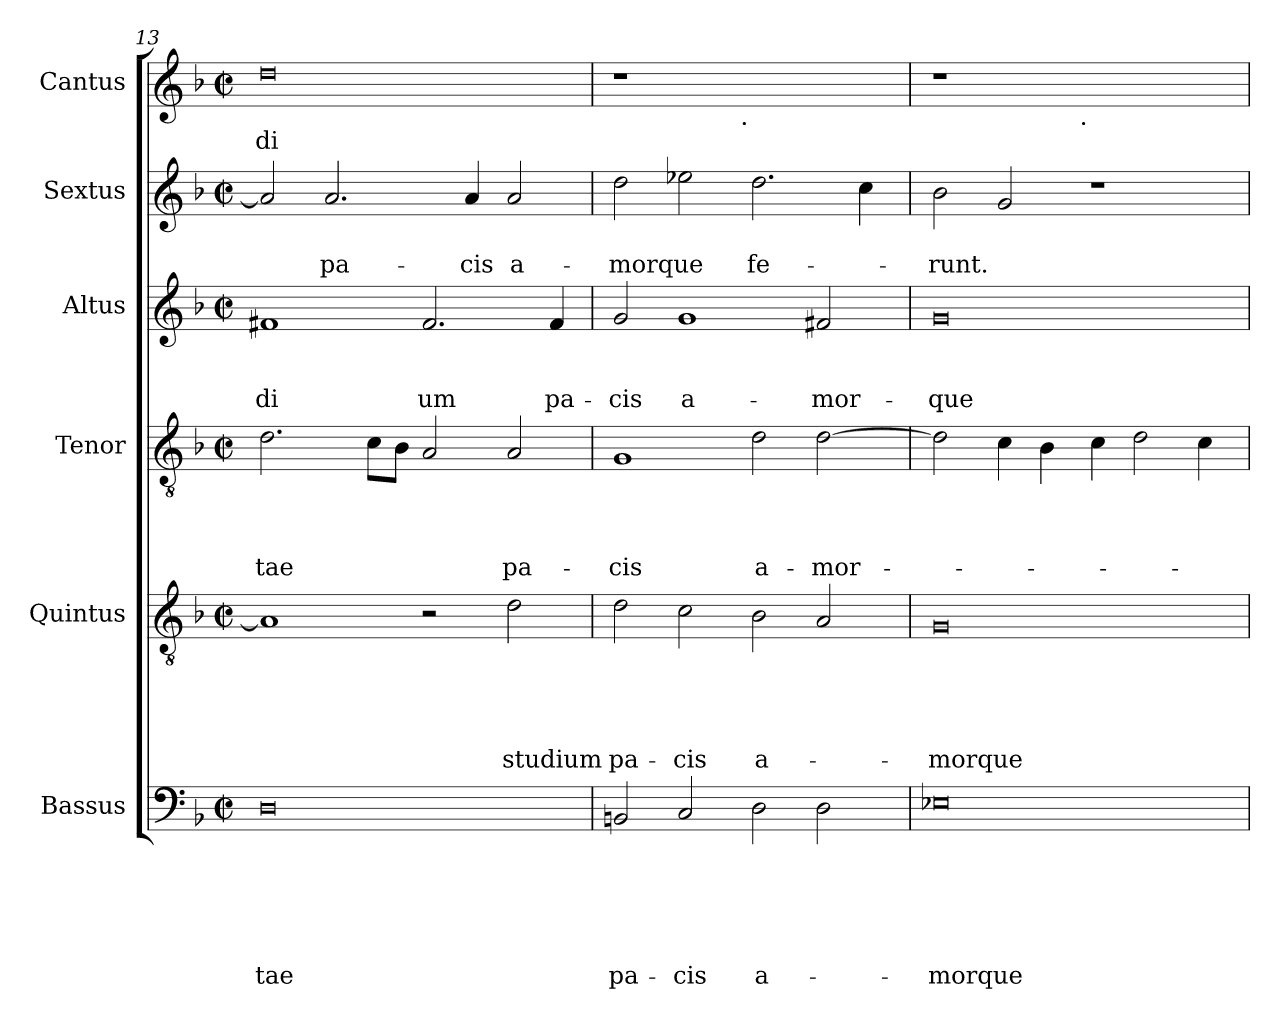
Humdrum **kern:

**kern	**text	**text	**text	**text	**text	**text	**kern	**text	**text	**text	**text	**text	**kern	**text	**text	**text	**text	**kern	**text	**text	**text	**kern	**text	**text	**kern	**text
*part6	*part6	*part6	*part6	*part6	*part6	*part6	*part5	*part5	*part5	*part5	*part5	*part5	*part4	*part4	*part4	*part4	*part4	*part3	*part3	*part3	*part3	*part2	*part2	*part2	*part1	*part1
*staff6	*staff6	*staff6	*staff6	*staff6	*staff6	*staff6	*staff5	*staff5	*staff5	*staff5	*staff5	*staff5	*staff4	*staff4	*staff4	*staff4	*staff4	*staff3	*staff3	*staff3	*staff3	*staff2	*staff2	*staff2	*staff1	*staff1
*I"Bassus	*	*	*	*	*	*	*I"Quintus	*	*	*	*	*	*I"Tenor	*	*	*	*	*I"Altus	*	*	*	*I"Sextus	*	*	*I"Cantus	*
!!LO:PB:g=z
*clefF4	*	*	*	*	*	*	*clefGv2	*	*	*	*	*	*clefGv2	*	*	*	*	*clefG2	*	*	*	*clefG2	*	*	*clefG2	*
*k[b-]	*	*	*	*	*	*	*k[b-]	*	*	*	*	*	*k[b-]	*	*	*	*	*k[b-]	*	*	*	*k[b-]	*	*	*k[b-]	*
*F:	*	*	*	*	*	*	*F:	*	*	*	*	*	*F:	*	*	*	*	*F:	*	*	*	*F:	*	*	*F:	*
*M2/2	*	*	*	*	*	*	*M2/2	*	*	*	*	*	*M2/2	*	*	*	*	*M2/2	*	*	*	*M2/2	*	*	*M2/2	*
*met(c|)	*	*	*	*	*	*	*met(c|)	*	*	*	*	*	*met(c|)	*	*	*	*	*met(c|)	*	*	*	*met(c|)	*	*	*met(c|)	*
=13	=13	=13	=13	=13	=13	=13	=13	=13	=13	=13	=13	=13	=13	=13	=13	=13	=13	=13	=13	=13	=13	=13	=13	=13	=13	=13
!	!	!	!	!	!	!LO:LY:b	!	!	!	!	!	!	!	!	!	!	!LO:LY:b	!	!	!	!LO:LY:b	!	!	!	!	!LO:LY:b
0D	.	.	.	.	.	-tae	1A]	.	.	.	.	.	2.d\	.	.	.	-tae	1f#X	.	.	di	2a/]	.	.	0dd	di
!	!	!	!	!	!	!	!	!	!	!	!	!	!	!	!	!	!	!	!	!	!	!	!	!LO:LY:b	!	!
.	.	.	.	.	.	.	.	.	.	.	.	.	.	.	.	.	.	.	.	.	.	2.a/	.	pa-	.	.
.	.	.	.	.	.	.	.	.	.	.	.	.	8c\L	.	.	.	.	.	.	.	.	.	.	.	.	.
.	.	.	.	.	.	.	.	.	.	.	.	.	8B-\J	.	.	.	.	.	.	.	.	.	.	.	.	.
!	!	!	!	!	!	!	!	!	!	!	!	!	!	!	!	!	!	!	!	!	!LO:LY:b	!	!	!	!	!
.	.	.	.	.	.	.	2r	.	.	.	.	.	2A/	.	.	.	.	2.f#/	.	.	um	.	.	.	.	.
!	!	!	!	!	!	!	!	!	!	!	!	!	!	!	!	!	!	!	!	!	!	!	!	!LO:LY:b	!	!
.	.	.	.	.	.	.	.	.	.	.	.	.	.	.	.	.	.	.	.	.	.	4a/	.	-cis	.	.
!	!	!	!	!	!	!	!	!	!	!	!	!LO:LY:b	!	!	!	!	!LO:LY:b	!	!	!	!	!	!	!LO:LY:b	!	!
.	.	.	.	.	.	.	2d\	.	.	.	.	studium	2A/	.	.	.	pa-	.	.	.	.	2a/	.	a-	.	.
!	!	!	!	!	!	!	!	!	!	!	!	!	!	!	!	!	!	!	!	!	!LO:LY:b	!	!	!	!	!
.	.	.	.	.	.	.	.	.	.	.	.	.	.	.	.	.	.	4f#/	.	.	pa-	.	.	.	.	.
=14	=14	=14	=14	=14	=14	=14	=14	=14	=14	=14	=14	=14	=14	=14	=14	=14	=14	=14	=14	=14	=14	=14	=14	=14	=14	=14
!	!	!	!	!	!	!LO:LY:b	!	!	!	!	!	!LO:LY:b	!	!	!	!	!LO:LY:b	!	!	!	!LO:LY:b	!	!	!LO:LY:b	!	!
*	*	*	*	*	*	*	*	*	*	*	*	*	*	*	*	*	*	*	*	*	*	*	*	*	*^	*
2BBn/	.	.	.	.	.	pa-	2d\	.	.	.	.	pa-	1G	.	.	.	-cis	2g/	.	.	-cis	2dd\	.	-morque	1r	2ryy	.
!	!	!	!	!	!	!LO:LY:b	!	!	!	!	!	!LO:LY:b	!	!	!	!	!	!	!	!	!LO:LY:b	!	!	!	!	!	!
2C/	.	.	.	.	.	-cis	2c\	.	.	.	.	-cis	.	.	.	.	.	1g	.	.	a-	2ee-X\	.	.	.	4...ryy	.
!	!	!	!	!	!	!	!	!	!	!	!	!	!	!	!	!	!	!	!	!	!	!	!	!	!	!LO:TX:b:t=.	!
.	.	.	.	.	.	.	.	.	.	.	.	.	.	.	.	.	.	.	.	.	.	.	.	.	.	1ryy	.
!	!	!	!	!	!	!LO:LY:b	!	!	!	!	!	!LO:LY:b	!	!	!	!	!LO:LY:b	!	!	!	!	!	!	!LO:LY:b	!	!	!
2D\	.	.	.	.	.	a-	2B-\	.	.	.	.	a-	2d\	.	.	.	a-	.	.	.	.	2.dd\	.	fe-	1ryy	.	.
!	!	!	!	!	!	!	!	!	!	!	!	!	!	!	!	!	!LO:LY:b	!	!	!	!LO:LY:b	!	!	!	!	!	!
2D\	.	.	.	.	.	.	2A/	.	.	.	.	.	[>2d\	.	.	.	-mor-	2f#X/	.	.	-mor-	.	.	.	.	.	.
.	.	.	.	.	.	.	.	.	.	.	.	.	.	.	.	.	.	.	.	.	.	4cc\	.	.	.	.	.
.	.	.	.	.	.	.	.	.	.	.	.	.	.	.	.	.	.	.	.	.	.	.	.	.	.	32ryy	.
=15	=15	=15	=15	=15	=15	=15	=15	=15	=15	=15	=15	=15	=15	=15	=15	=15	=15	=15	=15	=15	=15	=15	=15	=15	=15	=15	=15
!	!	!	!	!	!	!LO:LY:b	!	!	!	!	!	!LO:LY:b	!	!	!	!	!	!	!	!	!LO:LY:b	!	!	!LO:LY:b	!	!	!
0E-X	.	.	.	.	.	-morque	0G	.	.	.	.	-morque	2d\]	.	.	.	.	0g	.	.	-que	2b-\	.	-runt.	1r	2ryy	.
.	.	.	.	.	.	.	.	.	.	.	.	.	4c\	.	.	.	.	.	.	.	.	2g/	.	.	.	4...ryy	.
.	.	.	.	.	.	.	.	.	.	.	.	.	4B-\	.	.	.	.	.	.	.	.	.	.	.	.	.	.
!	!	!	!	!	!	!	!	!	!	!	!	!	!	!	!	!	!	!	!	!	!	!	!	!	!	!LO:TX:b:t=.	!
.	.	.	.	.	.	.	.	.	.	.	.	.	.	.	.	.	.	.	.	.	.	.	.	.	.	1ryy	.
.	.	.	.	.	.	.	.	.	.	.	.	.	4c\	.	.	.	.	.	.	.	.	1r	.	.	1ryy	.	.
.	.	.	.	.	.	.	.	.	.	.	.	.	2d\	.	.	.	.	.	.	.	.	.	.	.	.	.	.
.	.	.	.	.	.	.	.	.	.	.	.	.	4c\	.	.	.	.	.	.	.	.	.	.	.	.	.	.
.	.	.	.	.	.	.	.	.	.	.	.	.	.	.	.	.	.	.	.	.	.	.	.	.	.	32ryy	.
*	*	*	*	*	*	*	*	*	*	*	*	*	*	*	*	*	*	*	*	*	*	*	*	*	*v	*v	*
=	=	=	=	=	=	=	=	=	=	=	=	=	=	=	=	=	=	=	=	=	=	=	=	=	=	=
*-	*-	*-	*-	*-	*-	*-	*-	*-	*-	*-	*-	*-	*-	*-	*-	*-	*-	*-	*-	*-	*-	*-	*-	*-	*-	*-
